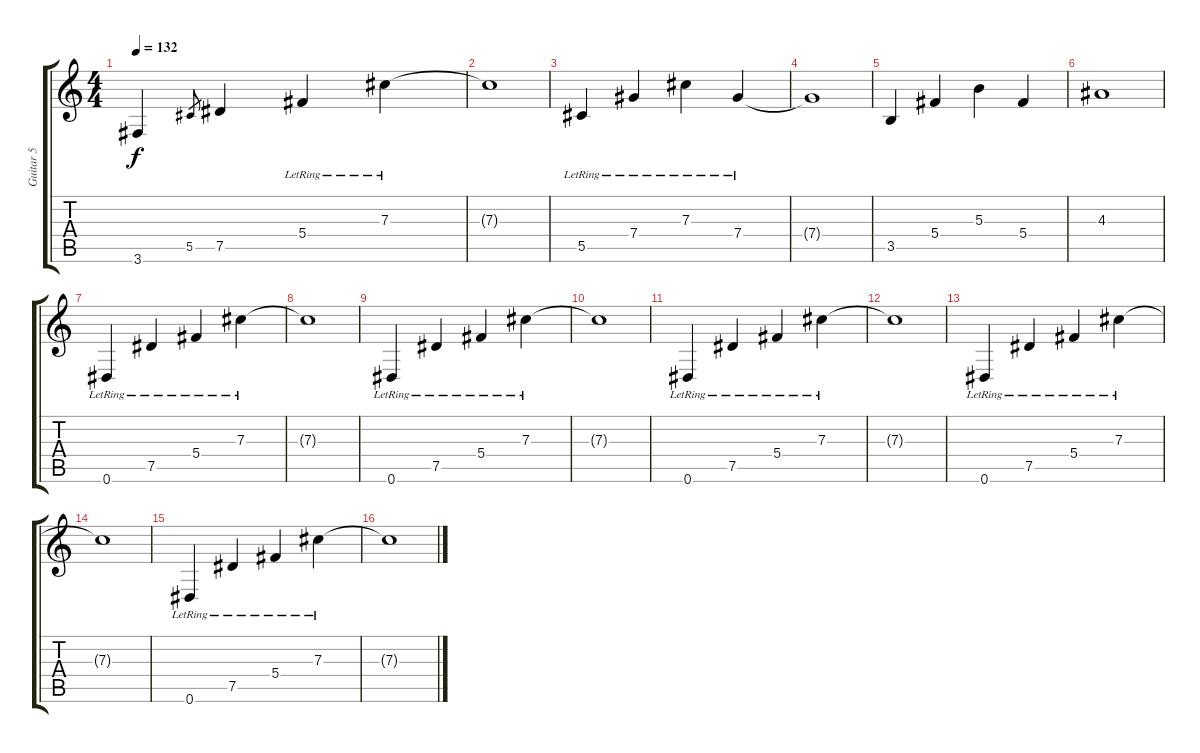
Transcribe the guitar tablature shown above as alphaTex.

\track ("Guitar 5" "Guitar 5") {instrument distortionguitar}
\staff {score tabs}
\tuning (Eb4 Bb3 Gb3 Db3 Ab2 Eb2) {hide}
\ts (4 4)
\tempo 132
\clef g2
\ks c
3.6.4{dy f} 5.5.8{gr} 7.5.4 5.4{lr}.4 7.3{lr}.4 |
7.3{t}.1 |
5.5{lr}.4 7.4{lr}.4 7.3{lr}.4 7.4{lr}.4 |
7.4{t}.1 |
3.5.4 5.4.4 5.3.4 5.4.4 |
4.3.1 |
0.6{lr}.4 7.5{lr}.4 5.4{lr}.4 7.3{lr}.4 |
7.3{t}.1 |
0.6{lr}.4 7.5{lr}.4 5.4{lr}.4 7.3{lr}.4 |
7.3{t}.1 |
0.6{lr}.4 7.5{lr}.4 5.4{lr}.4 7.3{lr}.4 |
7.3{t}.1 |
0.6{lr}.4 7.5{lr}.4 5.4{lr}.4 7.3{lr}.4 |
7.3{t}.1 |
0.6{lr}.4 7.5{lr}.4 5.4{lr}.4 7.3{lr}.4 |
7.3{t}.1
